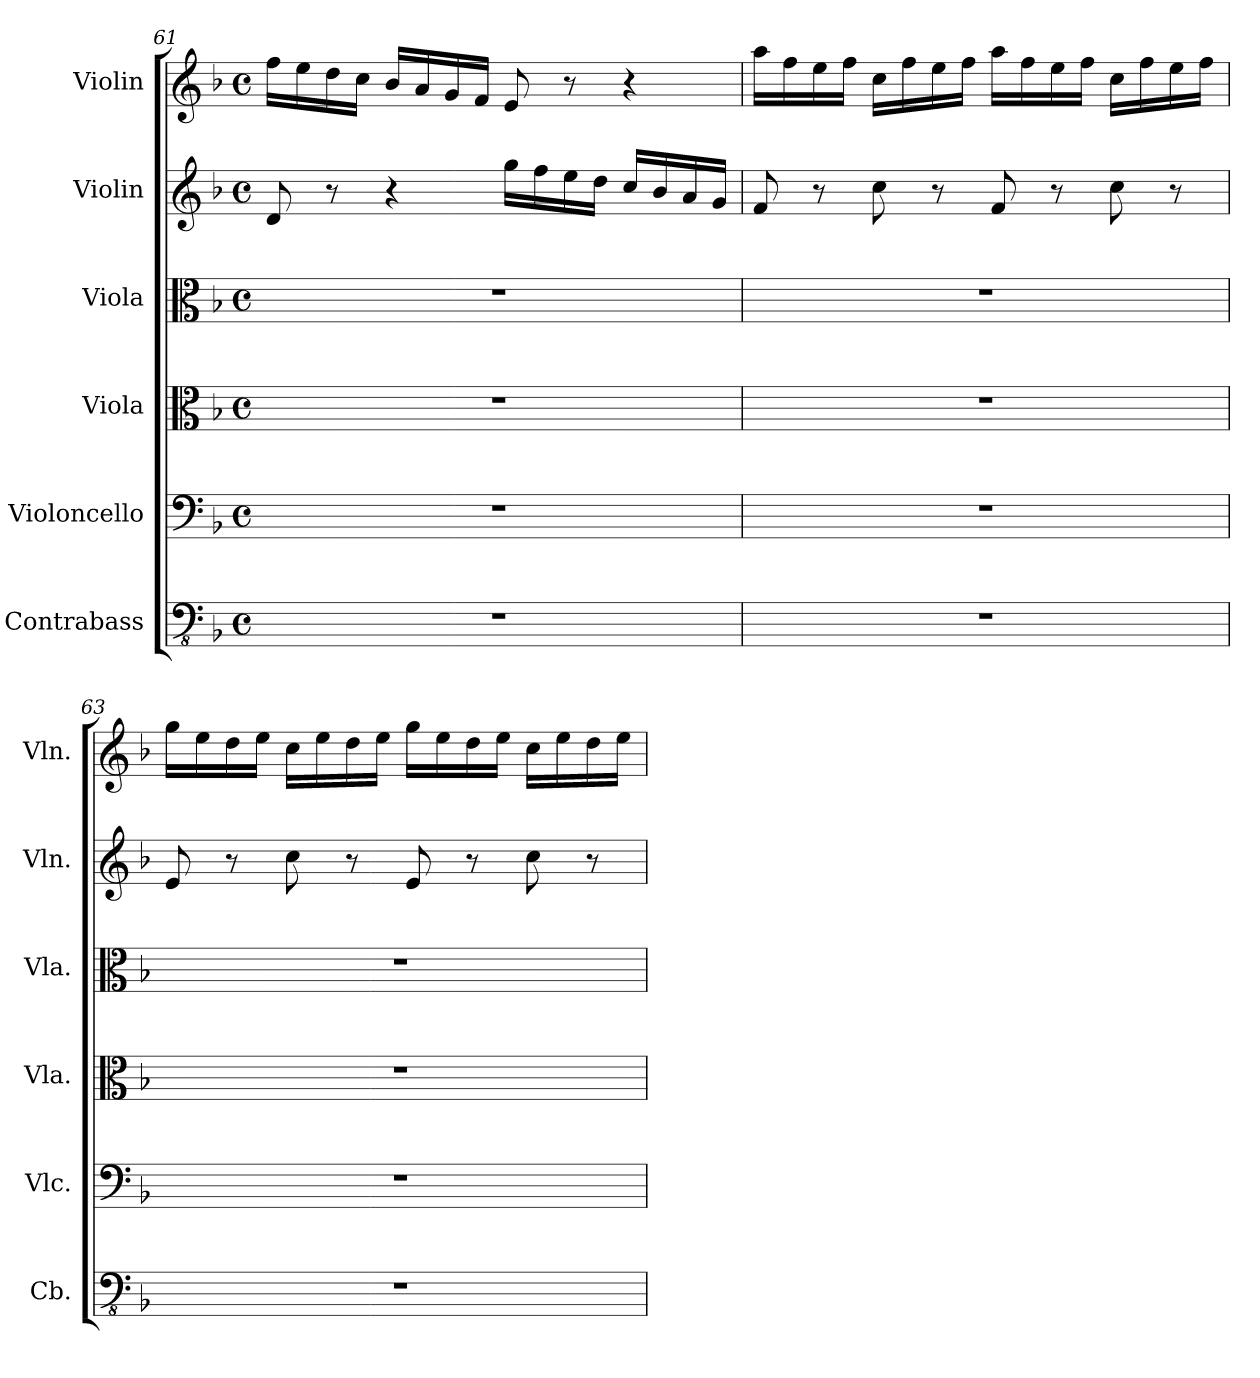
**kern	**kern	**kern	**kern	**kern	**kern
*part6	*part5	*part4	*part3	*part2	*part1
*staff6	*staff5	*staff4	*staff3	*staff2	*staff1
*I"Contrabass	*I"Violoncello	*I"Viola	*I"Viola	*I"Violin	*I"Violin
*I'Cb.	*I'Vlc.	*I'Vla.	*I'Vla.	*I'Vln.	*I'Vln.
!!LO:LB:g=z
*clefFv4	*clefF4	*clefC3	*clefC3	*clefG2	*clefG2
*ITrd7c12	*	*	*	*	*
*k[b-]	*k[b-]	*k[b-]	*k[b-]	*k[b-]	*k[b-]
*M4/4	*M4/4	*M4/4	*M4/4	*M4/4	*M4/4
*met(c)	*met(c)	*met(c)	*met(c)	*met(c)	*met(c)
=61	=61	=61	=61	=61	=61
1r	1r	1r	1r	8d/	16ff\LL
.	.	.	.	.	16ee\
.	.	.	.	8r	16dd\
.	.	.	.	.	16cc\JJ
.	.	.	.	4r	16b-/LL
.	.	.	.	.	16a/
.	.	.	.	.	16g/
.	.	.	.	.	16f/JJ
.	.	.	.	16gg\LL	8e/
.	.	.	.	16ff\	.
.	.	.	.	16ee\	8r
.	.	.	.	16dd\JJ	.
.	.	.	.	16cc/LL	4r
.	.	.	.	16b-/	.
.	.	.	.	16a/	.
.	.	.	.	16g/JJ	.
=62	=62	=62	=62	=62	=62
1r	1r	1r	1r	8f/	16aa\LL
.	.	.	.	.	16ff\
.	.	.	.	8r	16ee\
.	.	.	.	.	16ff\JJ
.	.	.	.	8cc\	16cc\LL
.	.	.	.	.	16ff\
.	.	.	.	8r	16ee\
.	.	.	.	.	16ff\JJ
.	.	.	.	8f/	16aa\LL
.	.	.	.	.	16ff\
.	.	.	.	8r	16ee\
.	.	.	.	.	16ff\JJ
.	.	.	.	8cc\	16cc\LL
.	.	.	.	.	16ff\
.	.	.	.	8r	16ee\
.	.	.	.	.	16ff\JJ
!!LO:PB:g=z
=63	=63	=63	=63	=63	=63
1r	1r	1r	1r	8e/	16gg\LL
.	.	.	.	.	16ee\
.	.	.	.	8r	16dd\
.	.	.	.	.	16ee\JJ
.	.	.	.	8cc\	16cc\LL
.	.	.	.	.	16ee\
.	.	.	.	8r	16dd\
.	.	.	.	.	16ee\JJ
.	.	.	.	8e/	16gg\LL
.	.	.	.	.	16ee\
.	.	.	.	8r	16dd\
.	.	.	.	.	16ee\JJ
.	.	.	.	8cc\	16cc\LL
.	.	.	.	.	16ee\
.	.	.	.	8r	16dd\
.	.	.	.	.	16ee\JJ
=	=	=	=	=	=
*-	*-	*-	*-	*-	*-
